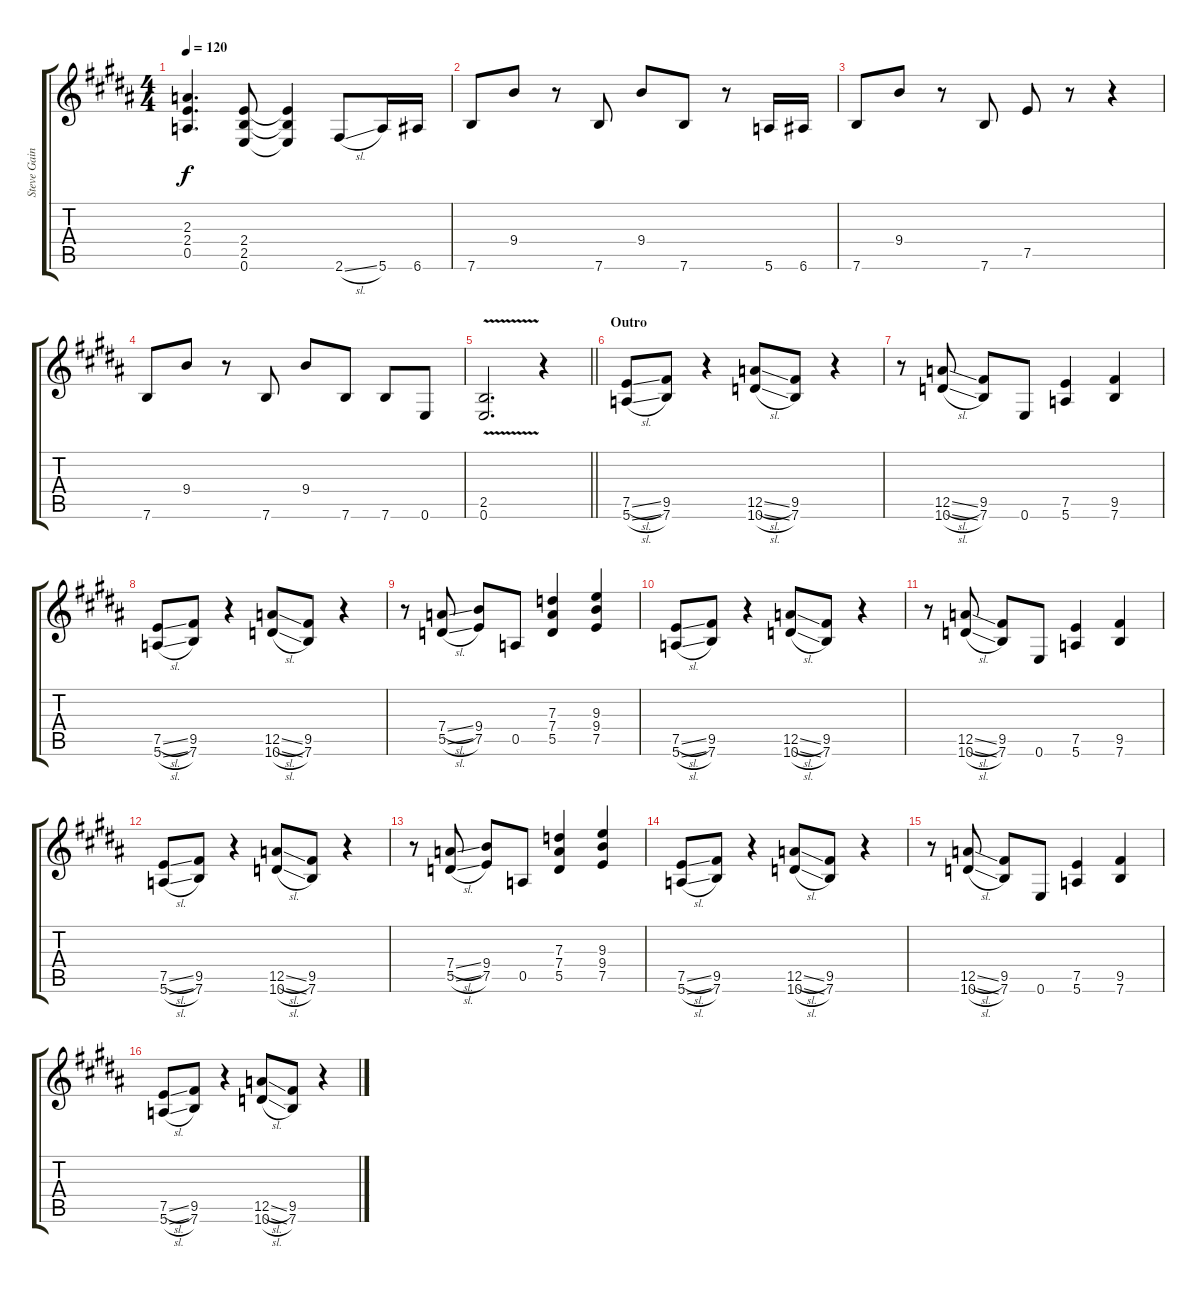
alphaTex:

\track ("Steve Gaines - Rhythm Guitar" "Steve Gain") {instrument electricguitarclean}
\staff {score tabs}
\tuning (E4 B3 G3 D3 A2 E2) {hide}
\ts (4 4)
\tempo 120
\clef g2
\ks b
(2.3 2.4 0.5).4{d dy f} (2.4 2.5 0.6).8 (2.4{t} 2.5{t} 0.6{t}).4 2.6{sl}.8 5.6.16 6.6.16 |
7.6.8 9.4.8 r.8 7.6.8 9.4.8 7.6.8 r.8 5.6.16 6.6.16 |
7.6.8 9.4.8 r.8 7.6.8 7.5.8 r.8 r.4 |
7.6.8 9.4.8 r.8 7.6.8 9.4.8 7.6.8 7.6.8 0.6.8 |
\barLineRight lightlight
(2.5{v} 0.6{v}).2{d} r.4 |
\section ("" "Outro")
(7.5{sl} 5.6{sl}).8 (9.5 7.6).8 r.4 (12.5{sl} 10.6{sl}).8 (9.5 7.6).8 r.4 |
r.8 (12.5{sl} 10.6{sl}).8 (9.5 7.6).8 0.6.8 (7.5 5.6).4 (9.5 7.6).4 |
(7.5{sl} 5.6{sl}).8 (9.5 7.6).8 r.4 (12.5{sl} 10.6{sl}).8 (9.5 7.6).8 r.4 |
r.8 (7.4{sl} 5.5{sl}).8 (9.4 7.5).8 0.5.8 (7.3 7.4 5.5).4 (9.3 9.4 7.5).4 |
(7.5{sl} 5.6{sl}).8 (9.5 7.6).8 r.4 (12.5{sl} 10.6{sl}).8 (9.5 7.6).8 r.4 |
r.8 (12.5{sl} 10.6{sl}).8 (9.5 7.6).8 0.6.8 (7.5 5.6).4 (9.5 7.6).4 |
(7.5{sl} 5.6{sl}).8 (9.5 7.6).8 r.4 (12.5{sl} 10.6{sl}).8 (9.5 7.6).8 r.4 |
r.8 (7.4{sl} 5.5{sl}).8 (9.4 7.5).8 0.5.8 (7.3 7.4 5.5).4 (9.3 9.4 7.5).4 |
(7.5{sl} 5.6{sl}).8 (9.5 7.6).8 r.4 (12.5{sl} 10.6{sl}).8 (9.5 7.6).8 r.4 |
r.8 (12.5{sl} 10.6{sl}).8 (9.5 7.6).8 0.6.8 (7.5 5.6).4 (9.5 7.6).4 |
(7.5{sl} 5.6{sl}).8 (9.5 7.6).8 r.4 (12.5{sl} 10.6{sl}).8 (9.5 7.6).8 r.4
